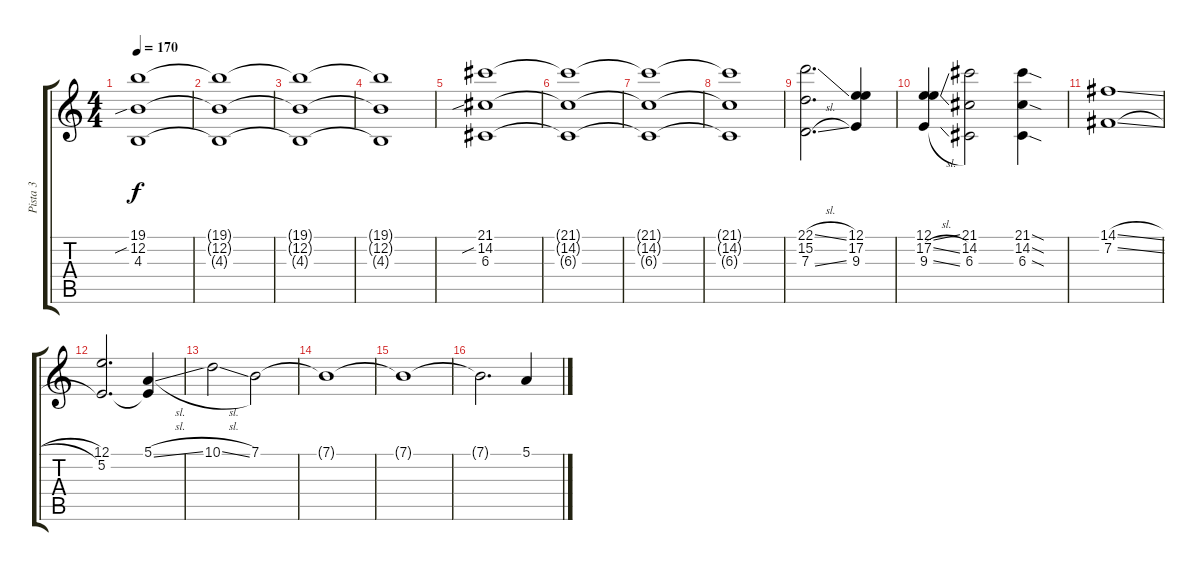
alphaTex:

\track ("Pista 3" "Pista 3") {instrument recorder}
\staff {score tabs}
\tuning (E4 B3 G3 D3 A2 D2) {hide}
\ts (4 4)
\tempo 170
\clef g2
\ks c
(19.1 12.2{sib} 4.3).1{dy f volume 13} |
(19.1{t} 12.2{t} 4.3{t}).1 |
(19.1{t} 12.2{t} 4.3{t}).1 |
(19.1{t} 12.2{t} 4.3{t}).1 |
(21.1 14.2{sib} 6.3).1 |
(21.1{t} 14.2{t} 6.3{t}).1 |
(21.1{t} 14.2{t} 6.3{t}).1 |
(21.1{t} 14.2{t} 6.3{t}).1 |
(22.1{sl} 15.2 7.3{sl}).2{d} (12.1 17.2 9.3).4 |
(12.1{ss} 17.2{sl} 9.3{sl}).4 (21.1 14.2 6.3).2 (21.1{sod} 14.2{sod} 6.3{sod}).4 |
(14.1{sl} 7.2{sl}).1 |
(12.1 5.2).2{d} (5.1{sl} 5.2{t}).4 |
10.1{sl}.2 7.1.2 |
7.1{t}.1 |
7.1{t}.1 |
7.1{t}.2{d} 5.1{sl}.4
